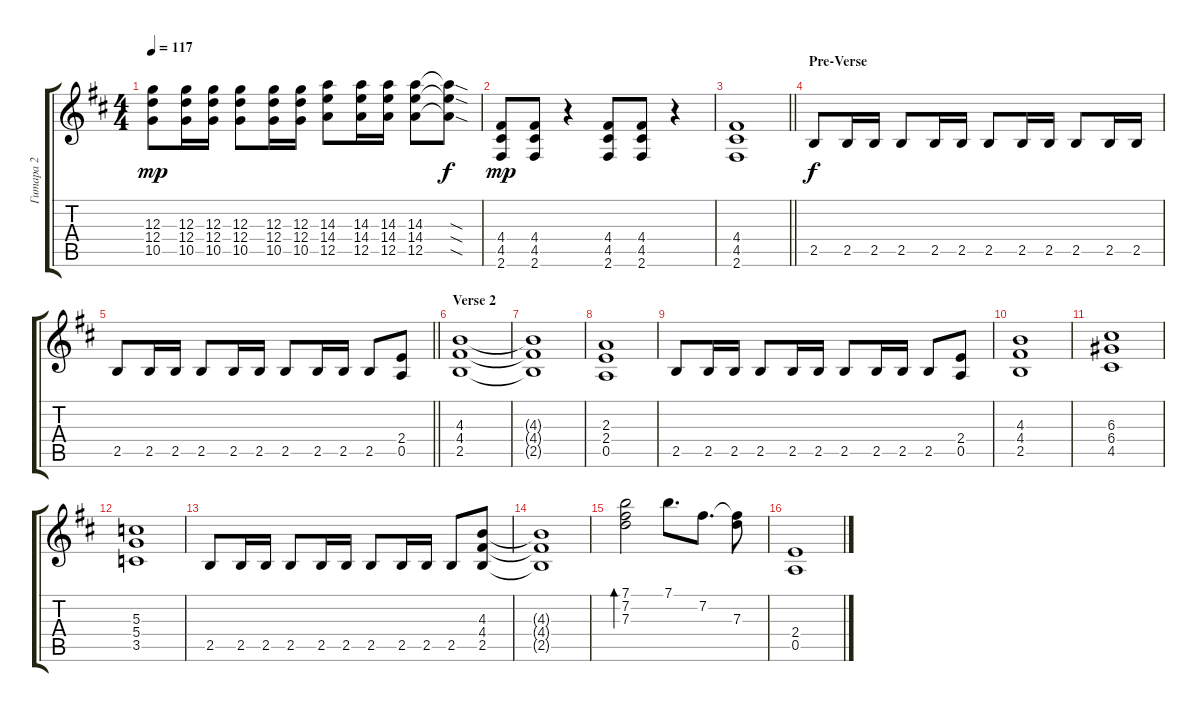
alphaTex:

\track ("Гитара 2" "Гитара 2") {instrument distortionguitar}
\staff {score tabs}
\tuning (E4 B3 G3 D3 A2 E2) {hide}
\ts (4 4)
\tempo 117
\clef g2
\ks d
(12.3 12.4 10.5).8{dy mp} (12.3 12.4 10.5).16 (12.3 12.4 10.5).16 (12.3 12.4 10.5).8 (12.3 12.4 10.5).16 (12.3 12.4 10.5).16 (14.3 14.4 12.5).8 (14.3 14.4 12.5).16 (14.3 14.4 12.5).16 (14.3 14.4 12.5).8 (14.3{sod t} 14.4{sod t} 12.5{sod t}).8{dy f} |
(4.4 4.5 2.6).8{dy mp} (4.4 4.5 2.6).8 r.4 (4.4 4.5 2.6).8 (4.4 4.5 2.6).8 r.4 |
\barLineRight lightlight
(4.4 4.5 2.6).1 |
\section ("" "Pre-Verse")
2.5.8{dy f} 2.5.16 2.5.16 2.5.8 2.5.16 2.5.16 2.5.8 2.5.16 2.5.16 2.5.8 2.5.16 2.5.16 |
\barLineRight lightlight
2.5.8 2.5.16 2.5.16 2.5.8 2.5.16 2.5.16 2.5.8 2.5.16 2.5.16 2.5.8 (2.4 0.5).8 |
\section ("" "Verse 2")
(4.3 4.4 2.5).1 |
(4.3{t} 4.4{t} 2.5{t}).1 |
(2.3 2.4 0.5).1 |
2.5.8 2.5.16 2.5.16 2.5.8 2.5.16 2.5.16 2.5.8 2.5.16 2.5.16 2.5.8 (2.4 0.5).8 |
(4.3 4.4 2.5).1 |
(6.3 6.4 4.5).1 |
(5.3 5.4 3.5).1 |
2.5.8 2.5.16 2.5.16 2.5.8 2.5.16 2.5.16 2.5.8 2.5.16 2.5.16 2.5.8 (4.3 4.4 2.5).8 |
(4.3{t} 4.4{t} 2.5{t}).1 |
(7.1 7.2 7.3).2{bd 240} 7.1.8{d} 7.2.8{d} (7.2{t} 7.3).8 |
(2.4 0.5).1
